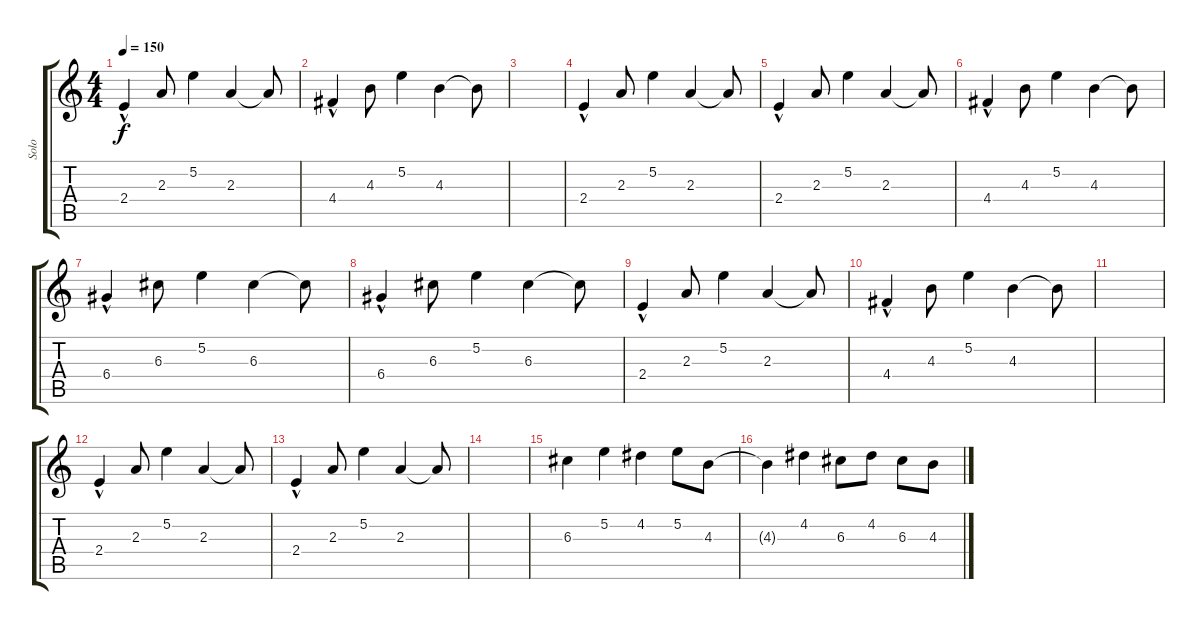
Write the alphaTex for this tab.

\track ("Solo" "Solo") {instrument distortionguitar}
\staff {score tabs}
\tuning (E4 B3 G3 D3 A2 E2) {hide}
\ts (4 4)
\tempo 150
\clef g2
\ks c
2.4{hac}.4{dy f} 2.3.8 5.2.4 2.3.4 2.3{t}.8 |
4.4{hac}.4 4.3.8 5.2.4 4.3.4 4.3{t}.8 |
|
2.4{hac}.4 2.3.8 5.2.4 2.3.4 2.3{t}.8 |
2.4{hac}.4 2.3.8 5.2.4 2.3.4 2.3{t}.8 |
4.4{hac}.4 4.3.8 5.2.4 4.3.4 4.3{t}.8 |
6.4{hac}.4 6.3.8 5.2.4 6.3.4 6.3{t}.8 |
6.4{hac}.4 6.3.8 5.2.4 6.3.4 6.3{t}.8 |
2.4{hac}.4 2.3.8 5.2.4 2.3.4 2.3{t}.8 |
4.4{hac}.4 4.3.8 5.2.4 4.3.4 4.3{t}.8 |
|
2.4{hac}.4 2.3.8 5.2.4 2.3.4 2.3{t}.8 |
2.4{hac}.4 2.3.8 5.2.4 2.3.4 2.3{t}.8 |
|
6.3.4 5.2.4 4.2.4 5.2.8 4.3.8 |
4.3{t}.4 4.2.4 6.3.8 4.2.8 6.3.8 4.3.8
